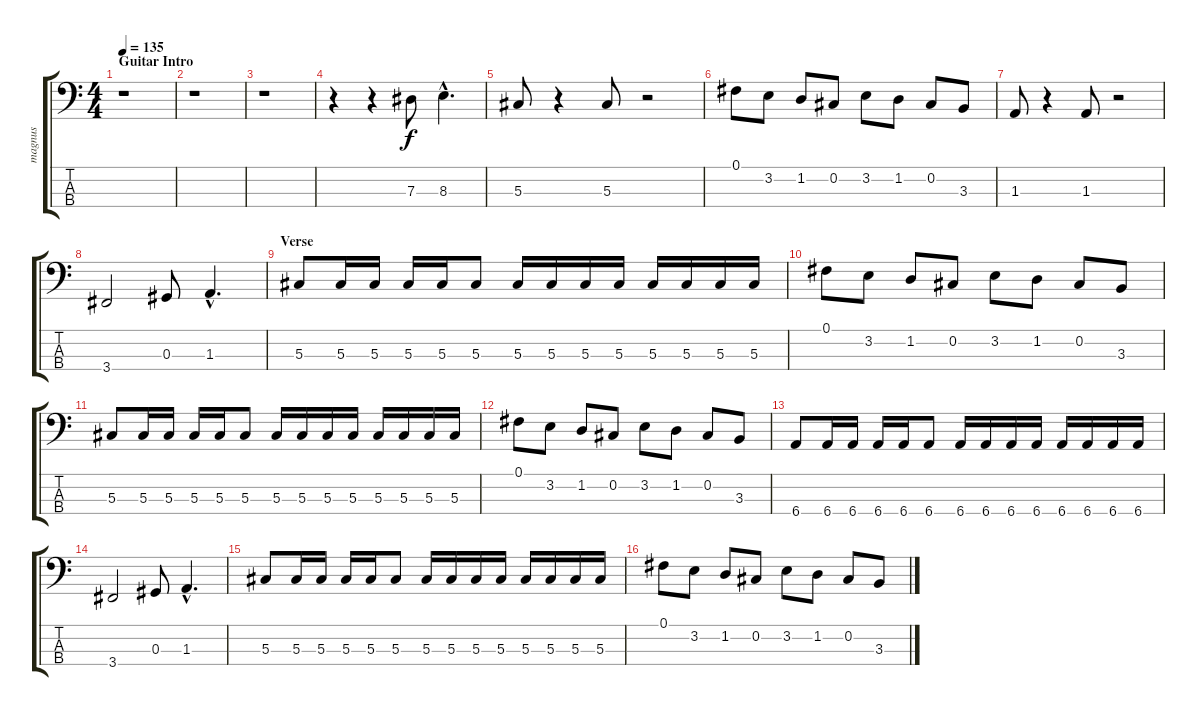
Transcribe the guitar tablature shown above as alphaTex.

\track ("magnus" "magnus") {instrument electricbassfinger}
\staff {score tabs}
\tuning (Gb2 Db2 Ab1 Eb1) {hide}
\ts (4 4)
\section ("" "Guitar Intro")
\tempo 135
\clef f4
\ks c
r.1{dy f instrument electricbassfinger} |
r.1 |
r.1 |
r.4 r.4 7.3.8 8.3{hac}.4{d} |
5.3.8 r.4 5.3.8 r.2 |
0.1.8 3.2.8 1.2.8 0.2.8 3.2.8 1.2.8 0.2.8 3.3.8 |
1.3.8 r.4 1.3.8 r.2 |
3.4.2 0.3.8 1.3{hac}.4{d} |
\section ("" "Verse")
5.3.8 5.3.16 5.3.16 5.3.16 5.3.16 5.3.8 5.3.16 5.3.16 5.3.16 5.3.16 5.3.16 5.3.16 5.3.16 5.3.16 |
0.1.8 3.2.8 1.2.8 0.2.8 3.2.8 1.2.8 0.2.8 3.3.8 |
5.3.8 5.3.16 5.3.16 5.3.16 5.3.16 5.3.8 5.3.16 5.3.16 5.3.16 5.3.16 5.3.16 5.3.16 5.3.16 5.3.16 |
0.1.8 3.2.8 1.2.8 0.2.8 3.2.8 1.2.8 0.2.8 3.3.8 |
6.4.8 6.4.16 6.4.16 6.4.16 6.4.16 6.4.8 6.4.16 6.4.16 6.4.16 6.4.16 6.4.16 6.4.16 6.4.16 6.4.16 |
3.4.2 0.3.8 1.3{hac}.4{d} |
5.3.8 5.3.16 5.3.16 5.3.16 5.3.16 5.3.8 5.3.16 5.3.16 5.3.16 5.3.16 5.3.16 5.3.16 5.3.16 5.3.16 |
0.1.8 3.2.8 1.2.8 0.2.8 3.2.8 1.2.8 0.2.8 3.3.8
